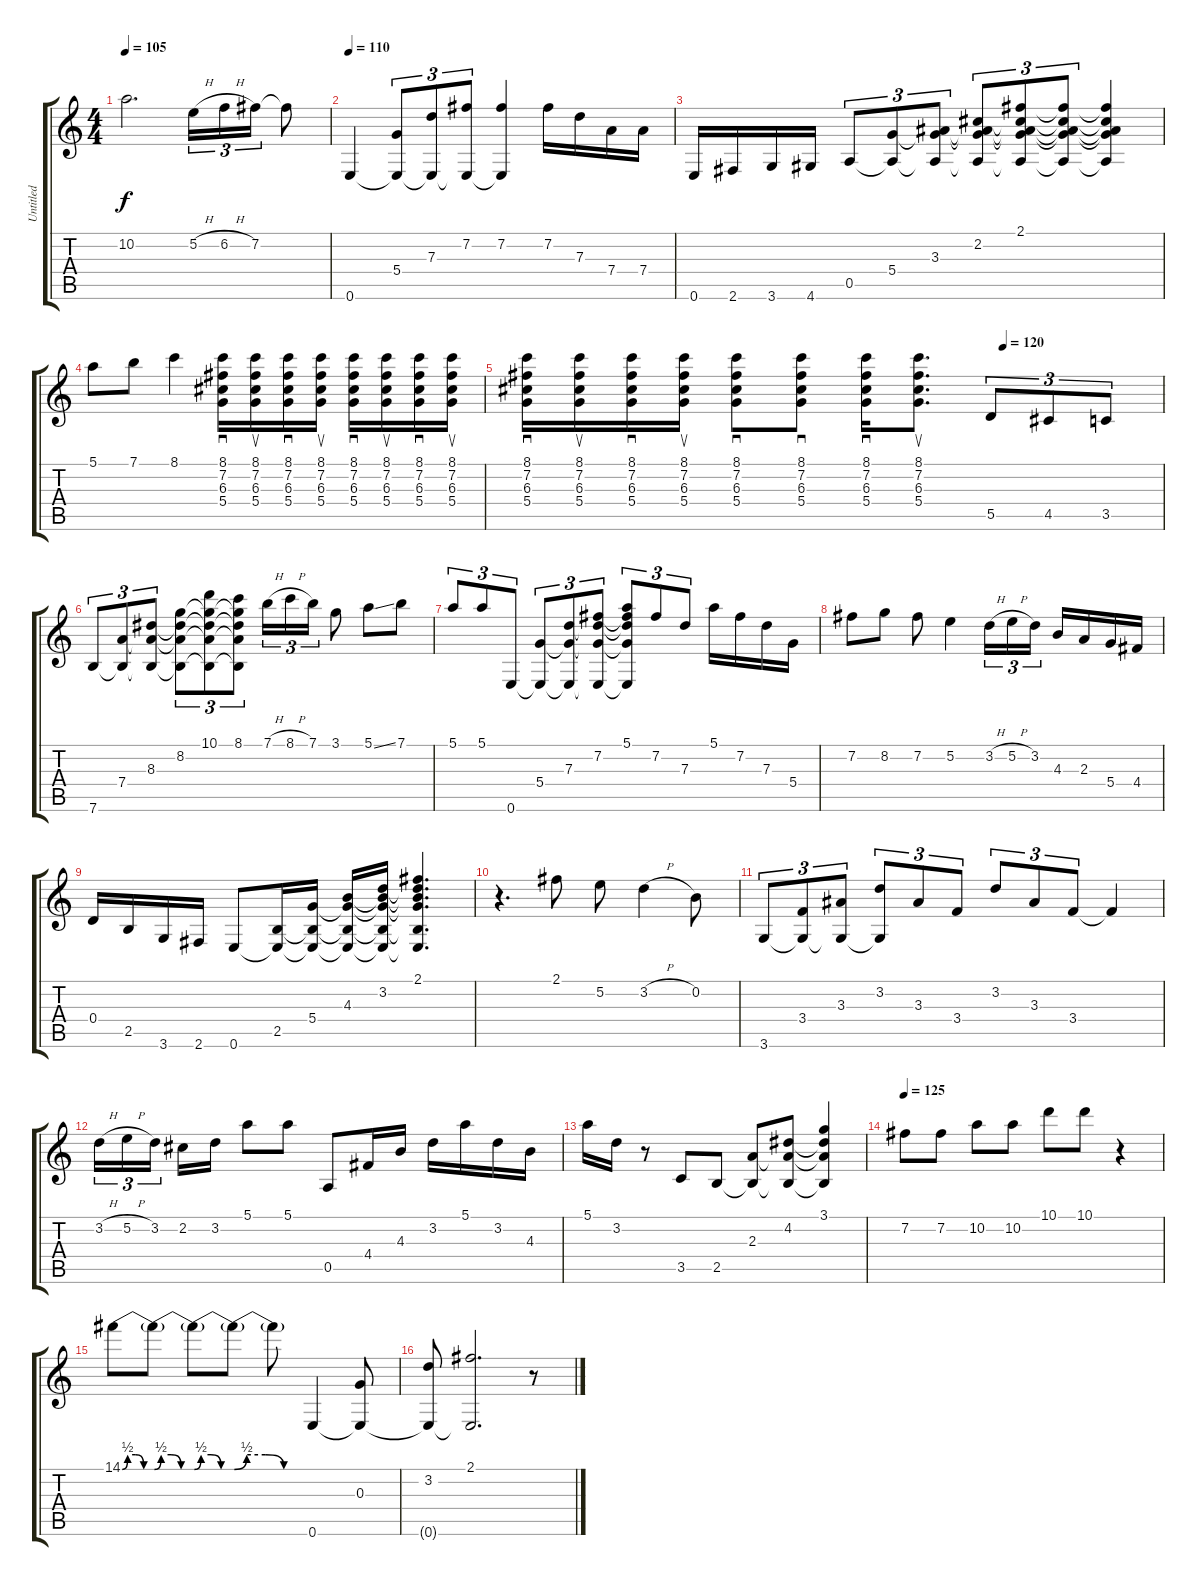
\track ("Untitled" "Untitled") {instrument acousticguitarnylon}
\staff {score tabs}
\tuning (E4 B3 G3 D3 A2 E2) {hide}
\ts (4 4)
\tempo 105
\clef g2
\ks c
10.2{t}.2{d dy f} 5.2{h}.16{tu (3 2)} 6.2{h}.16{tu (3 2)} 7.2.16{tu (3 2)} 7.2{t}.8 |
\tempo 110
0.6.4 (5.4 0.6{t}).8{tu (3 2)} (7.3 0.6{t}).8{tu (3 2)} (7.2 0.6{t}).8{tu (3 2)} (7.2 0.6{t}).4 7.2.16 7.3.16 7.4.16 7.4.16 |
0.6.16 2.6.16 3.6.16 4.6.16 0.5.8{tu (3 2)} (5.4 0.5{t}).8{tu (3 2)} (3.3 5.4{t} 0.5{t}).8{tu (3 2)} (2.2 3.3{t} 5.4{t} 0.5{t}).8{tu (3 2)} (2.1 2.2{t} 3.3{t} 5.4{t} 0.5{t}).8{tu (3 2)} (2.1{t} 2.2{t} 3.3{t} 5.4{t} 0.5{t}).8{tu (3 2)} (2.1{t} 2.2{t} 3.3{t} 5.4{t} 0.5{t}).4 |
5.1.8 7.1.8 8.1.4 (8.1 7.2 6.3 5.4).16{sd} (8.1 7.2 6.3 5.4).16{su} (8.1 7.2 6.3 5.4).16{sd} (8.1 7.2 6.3 5.4).16{su} (8.1 7.2 6.3 5.4).16{sd} (8.1 7.2 6.3 5.4).16{su} (8.1 7.2 6.3 5.4).16{sd} (8.1 7.2 6.3 5.4).16{su} |
\tempo (120 0.75)
(8.1 7.2 6.3 5.4).16{sd} (8.1 7.2 6.3 5.4).16{su} (8.1 7.2 6.3 5.4).16{sd} (8.1 7.2 6.3 5.4).16{su} (8.1 7.2 6.3 5.4).8{sd} (8.1 7.2 6.3 5.4).8{sd} (8.1 7.2 6.3 5.4).16{sd} (8.1 7.2 6.3 5.4).8{d su} 5.5.8{tu (3 2)} 4.5.8{tu (3 2)} 3.5.8{tu (3 2)} |
7.6.8{tu (3 2)} (7.4 7.6{t}).8{tu (3 2)} (8.3 7.4{t} 7.6{t}).8{tu (3 2)} (8.2 8.3{t} 7.4{t} 7.6{t}).8{tu (3 2)} (10.1 8.2{t} 8.3{t} 7.4{t} 7.6{t}).8{tu (3 2)} (8.1 8.2{t} 8.3{t} 7.4{t} 7.6{t}).8{tu (3 2)} 7.1{h}.16{tu (3 2)} 8.1{h}.16{tu (3 2)} 7.1.16{tu (3 2)} 3.1.8 5.1{ss}.8 7.1.8 |
5.1.8{tu (3 2)} 5.1.8{tu (3 2)} 0.6.8{tu (3 2)} (5.4 0.6{t}).8{tu (3 2)} (7.3 5.4{t} 0.6{t}).8{tu (3 2)} (7.2 7.3{t} 5.4{t} 0.6{t}).8{tu (3 2)} (5.1 7.2{t} 7.3{t} 5.4{t} 0.6{t}).8{tu (3 2)} 7.2.8{tu (3 2)} 7.3.8{tu (3 2)} 5.1.16 7.2.16 7.3.16 5.4.16 |
7.2.8 8.2.8 7.2.8 5.2.4 3.2{h}.16{tu (3 2)} 5.2{h}.16{tu (3 2)} 3.2.16{tu (3 2)} 4.3.16 2.3.16 5.4.16 4.4.16 |
0.4.16 2.5.16 3.6.16 2.6.16 0.6.8 (2.5 0.6{t}).16 (5.4 2.5{t} 0.6{t}).16 (4.3 5.4{t} 2.5{t} 0.6{t}).16 (3.2 4.3{t} 5.4{t} 2.5{t} 0.6{t}).16 (2.1 3.2{t} 4.3{t} 5.4{t} 2.5{t} 0.6{t}).4{d} |
r.4{d} 2.1.8 5.2.8 3.2{h}.4 0.2.8 |
3.6.8{tu (3 2)} (3.4 3.6{t}).8{tu (3 2)} (3.3 3.6{t}).8{tu (3 2)} (3.2 3.6{t}).8{tu (3 2)} 3.3.8{tu (3 2)} 3.4.8{tu (3 2)} 3.2.8{tu (3 2)} 3.3.8{tu (3 2)} 3.4.8{tu (3 2)} 3.4{t}.4 |
3.2{h}.16{tu (3 2)} 5.2{h}.16{tu (3 2)} 3.2.16{tu (3 2) beam splitsecondary} 2.2.16 3.2.16 5.1.8 5.1.8 0.5.8 4.4.16 4.3.16 3.2.16 5.1.16 3.2.16 4.3.16 |
5.1.16 3.2.16 r.8 3.5.8 2.5.8 (2.3 2.5{t}).8 (4.2 2.3{t} 2.5{t}).8 (3.1 4.2{t} 2.3{t} 2.5{t}).4 |
\tempo 125
7.2.8 7.2.8 10.2.8 10.2.8 10.1.8 10.1.8 r.4 |
14.1{be (custom 0 0 10 2 25 2 40 0 60 0)}.8 14.1{be (custom 0 0 10 2 25 2 40 0 60 0) t}.8 14.1{be (custom 0 0 10 2 25 2 40 0 60 0) t}.8 14.1{be (custom 0 0 10 2 25 2 40 0 60 0) t}.8 14.1{t}.8 0.6.4 (0.3 0.6{t}).8 |
(3.2 0.6{t}).8 (2.1 0.6{t}).2{d} r.8
